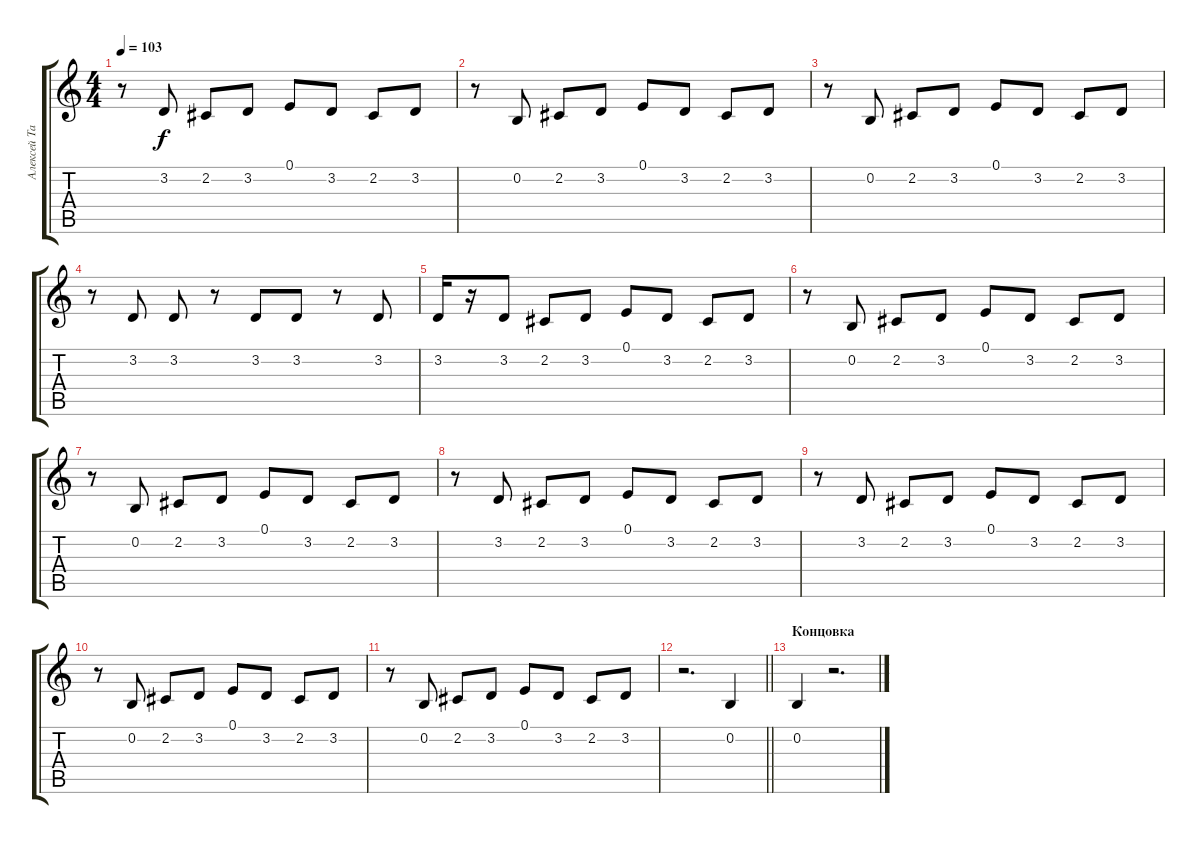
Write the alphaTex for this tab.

\track ("Алексей Тарасов (бэк-вокал)" "Алексей Та") {instrument synthvoice}
\staff {score tabs}
\tuning (E4 B3 G3 D3 A2 E2) {hide}
\ts (4 4)
\tempo 103
\clef g2
\ks c
r.8{dy f} 3.2.8 2.2.8 3.2.8 0.1.8 3.2.8 2.2.8 3.2.8 |
r.8 0.2.8 2.2.8 3.2.8 0.1.8 3.2.8 2.2.8 3.2.8 |
r.8 0.2.8 2.2.8 3.2.8 0.1.8 3.2.8 2.2.8 3.2.8 |
r.8 3.2.8 3.2.8 r.8 3.2.8 3.2.8 r.8 3.2.8 |
3.2.16 r.16 3.2.8 2.2.8 3.2.8 0.1.8 3.2.8 2.2.8 3.2.8 |
r.8 0.2.8 2.2.8 3.2.8 0.1.8 3.2.8 2.2.8 3.2.8 |
r.8 0.2.8 2.2.8 3.2.8 0.1.8 3.2.8 2.2.8 3.2.8 |
r.8 3.2.8 2.2.8 3.2.8 0.1.8 3.2.8 2.2.8 3.2.8 |
r.8 3.2.8 2.2.8 3.2.8 0.1.8 3.2.8 2.2.8 3.2.8 |
r.8 0.2.8 2.2.8 3.2.8 0.1.8 3.2.8 2.2.8 3.2.8 |
r.8 0.2.8 2.2.8 3.2.8 0.1.8 3.2.8 2.2.8 3.2.8 |
\barLineRight lightlight
r.2{d} 0.2.4 |
\section ("" "Концовка")
0.2.4 r.2{d}
